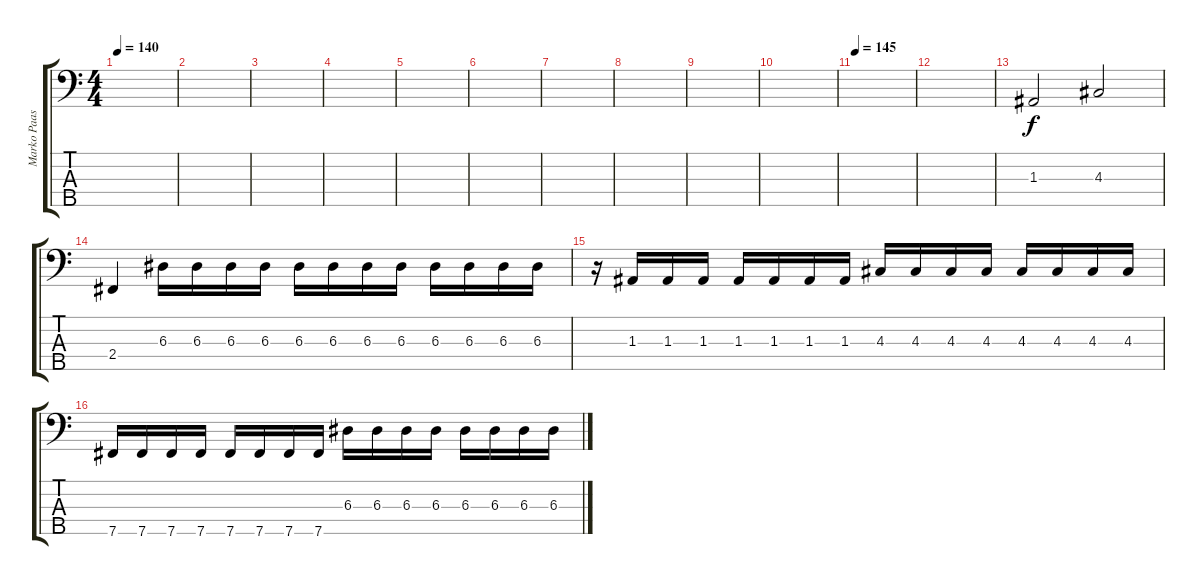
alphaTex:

\track ("Marko Paasikoski" "Marko Paas") {instrument electricbassfinger}
\staff {score tabs}
\tuning (G2 D2 A1 E1 B0) {hide}
\ts (4 4)
\tempo 140
\tempo 100
\tempo 140
\clef f4
\ks c
|
|
|
|
|
|
|
|
|
|
\tempo 160
\tempo 145
|
|
1.3.2 4.3.2 |
2.4.4 6.3.16 6.3.16 6.3.16 6.3.16 6.3.16 6.3.16 6.3.16 6.3.16 6.3.16 6.3.16 6.3.16 6.3.16 |
r.16 1.3.16 1.3.16 1.3.16 1.3.16 1.3.16 1.3.16 1.3.16 4.3.16 4.3.16 4.3.16 4.3.16 4.3.16 4.3.16 4.3.16 4.3.16 |
7.5.16 7.5.16 7.5.16 7.5.16 7.5.16 7.5.16 7.5.16 7.5.16 6.3.16 6.3.16 6.3.16 6.3.16 6.3.16 6.3.16 6.3.16 6.3.16
